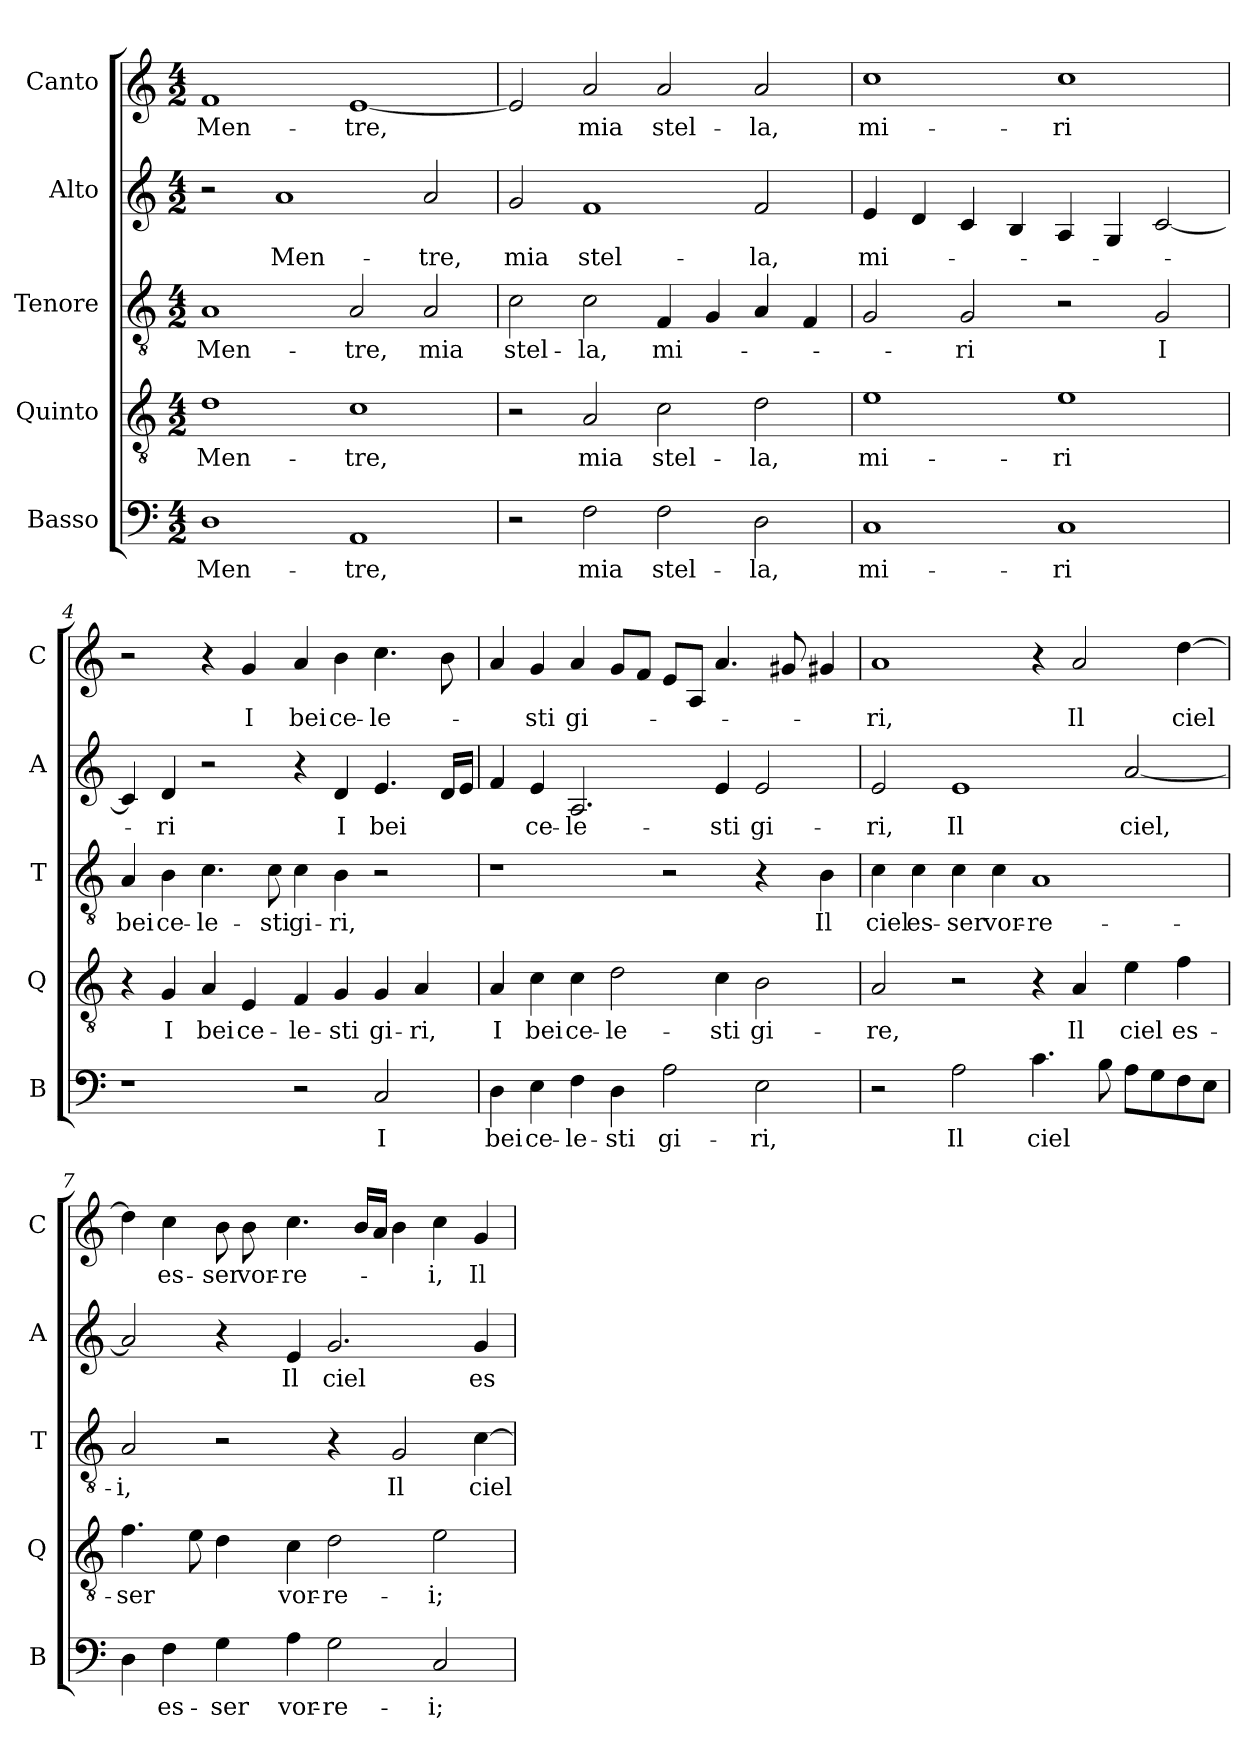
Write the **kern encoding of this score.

**kern	**text	**kern	**text	**kern	**text	**kern	**text	**kern	**text
*part5	*part5	*part4	*part4	*part3	*part3	*part2	*part2	*part1	*part1
*staff5	*staff5	*staff4	*staff4	*staff3	*staff3	*staff2	*staff2	*staff1	*staff1
*I"Basso	*	*I"Quinto	*	*I"Tenore	*	*I"Alto	*	*I"Canto	*
*I'B	*	*I'Q	*	*I'T	*	*I'A	*	*I'C	*
*clefF4	*	*clefGv2	*	*clefGv2	*	*clefG2	*	*clefG2	*
*k[]	*	*k[]	*	*k[]	*	*k[]	*	*k[]	*
*M4/2	*	*M4/2	*	*M4/2	*	*M4/2	*	*M4/2	*
=1	=1	=1	=1	=1	=1	=1	=1	=1	=1
1D	Men-	1d	Men-	1A	Men-	2r	.	1f	Men-
.	.	.	.	.	.	1a	Men-	.	.
1AA	-tre,	1c	-tre,	2A	-tre,	.	.	[1e	-tre,
.	.	.	.	2A	mia	2a	-tre,	.	.
=2	=2	=2	=2	=2	=2	=2	=2	=2	=2
2r	.	2r	.	2c	stel-	2g	mia	2e]	.
2F	mia	2A	mia	2c	-la,	1f	stel-	2a	mia
2F	stel-	2c	stel-	4F	mi-	.	.	2a	stel-
.	.	.	.	4G	.	.	.	.	.
2D	-la,	2d	-la,	4A	.	2f	-la,	2a	-la,
.	.	.	.	4F	.	.	.	.	.
=3	=3	=3	=3	=3	=3	=3	=3	=3	=3
1C	mi-	1e	mi-	2G	.	4e	mi-	1cc	mi-
.	.	.	.	.	.	4d	.	.	.
.	.	.	.	2G	-ri	4c	.	.	.
.	.	.	.	.	.	4B	.	.	.
1C	-ri	1e	-ri	2r	.	4A	.	1cc	-ri
.	.	.	.	.	.	4G	.	.	.
.	.	.	.	2G	I	[2c	.	.	.
=4	=4	=4	=4	=4	=4	=4	=4	=4	=4
1r	.	4r	.	4A	bei	4c]	.	2r	.
.	.	4G	I	4B	ce-	4d	-ri	.	.
.	.	4A	bei	4.c	-le-	2r	.	4r	.
.	.	4E	ce-	.	.	.	.	4g	I
.	.	.	.	8c	-sti	.	.	.	.
2r	.	4F	-le-	4c	gi-	4r	.	4a	bei
.	.	4G	-sti	4B	-ri,	4d	I	4b	ce-
2C	I	4G	gi-	2r	.	4.e	bei	4.cc	-le-
.	.	4A	-ri,	.	.	.	.	.	.
.	.	.	.	.	.	16dLL	.	8b	.
.	.	.	.	.	.	16eJJ	.	.	.
=5	=5	=5	=5	=5	=5	=5	=5	=5	=5
4D	bei	4A	I	1r	.	4f	.	4a	.
4E	ce-	4c	bei	.	.	4e	ce-	4g	-sti
4F	-le-	4c	ce-	.	.	2.A	-le-	4a	gi-
4D	-sti	2d	-le-	.	.	.	.	8gL	.
.	.	.	.	.	.	.	.	8fJ	.
2A	gi-	.	.	2r	.	.	.	8eL	.
.	.	.	.	.	.	.	.	8AJ	.
.	.	4c	-sti	.	.	4e	-sti	4.a	.
2E	-ri,	2B	gi-	4r	.	2e	gi-	.	.
.	.	.	.	.	.	.	.	8g#X	.
.	.	.	.	4B	Il	.	.	4g#X	.
=6	=6	=6	=6	=6	=6	=6	=6	=6	=6
2r	.	2A	-re,	4c	ciel	2e	-ri,	1a	-ri,
.	.	.	.	4c	es-	.	.	.	.
2A	Il	2r	.	4c	-ser	1e	Il	.	.
.	.	.	.	4c	vor-	.	.	.	.
4.c	ciel	4r	.	1A	-re-	.	.	4r	.
.	.	4A	Il	.	.	.	.	2a	Il
8B	.	.	.	.	.	.	.	.	.
8AL	.	4e	ciel	.	.	[2a	ciel,	.	.
8G	.	.	.	.	.	.	.	.	.
8F	.	4f	es-	.	.	.	.	[4dd	ciel
8EJ	.	.	.	.	.	.	.	.	.
=7	=7	=7	=7	=7	=7	=7	=7	=7	=7
4D	.	4.f	-ser	2A	-i,	2a]	.	4dd]	.
4F	es-	.	.	.	.	.	.	4cc	es-
.	.	8e	.	.	.	.	.	.	.
4G	-ser	4d	.	2r	.	4r	.	8b	-ser
.	.	.	.	.	.	.	.	8b	vor-
4A	vor-	4c	vor-	.	.	4e	Il	4.cc	-re-
2G	-re-	2d	-re-	4r	.	2.g	ciel	.	.
.	.	.	.	.	.	.	.	16bLL	.
.	.	.	.	.	.	.	.	16aJJ	.
.	.	.	.	2G	Il	.	.	4b	.
2C	-i;	2e	-i;	.	.	.	.	4cc	-i,
.	.	.	.	[4c	ciel	4g	es-	4g	Il
=	=	=	=	=	=	=	=	=	=
*-	*-	*-	*-	*-	*-	*-	*-	*-	*-
